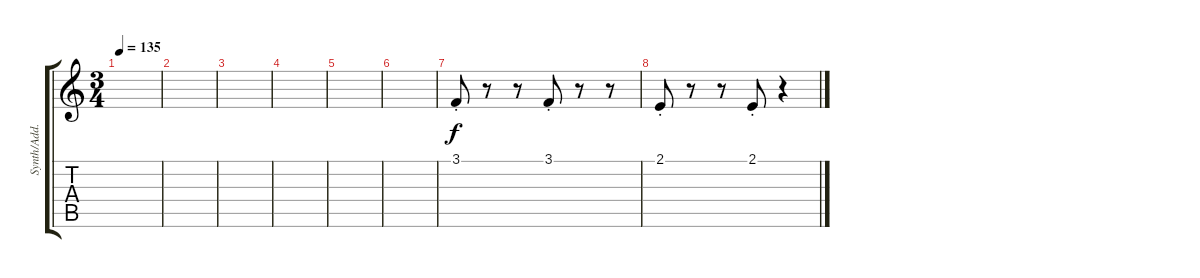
\track ("Synth/Add. Guitar" "Synth/Add.") {instrument pad2warm}
\staff {score tabs}
\tuning (D4 A3 F3 C3 G2 D2) {hide}
\ts (3 4)
\tempo 135
\clef g2
\ks c
|
|
|
|
|
|
3.1{st}.8{volume 16 instrument seashore} r.8 r.8 3.1{st}.8 r.8 r.8 |
2.1{st}.8 r.8 r.8 2.1{st}.8 r.4
